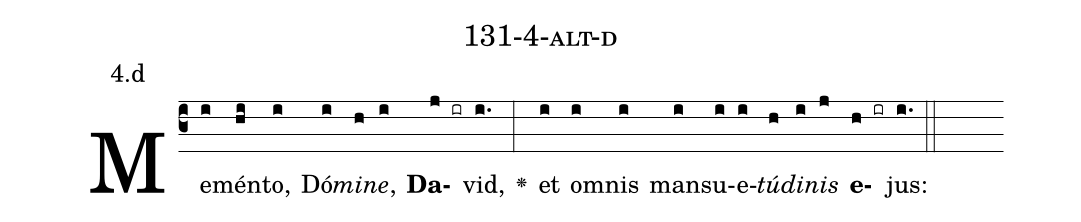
name: 131-4-alt-d;
annotation: 4.d;
%%
(c3)Me(i)mén(hi)to,(i) Dó(i)<i>mi</i>(h)<i>ne</i>,(i) <b>Da</b>(j ir)vid,(i.) <v>\greheightstar</v>(:) et(i) om(i)nis(i) man(i)su(i)e(i)<i>tú</i>(h)<i>di</i>(i)<i>nis</i>(j) <b>e</b>(h ir)jus:(i.) (::)


%E(i) u(h) o(i) u(j) a(h) e.(i.) (::)
